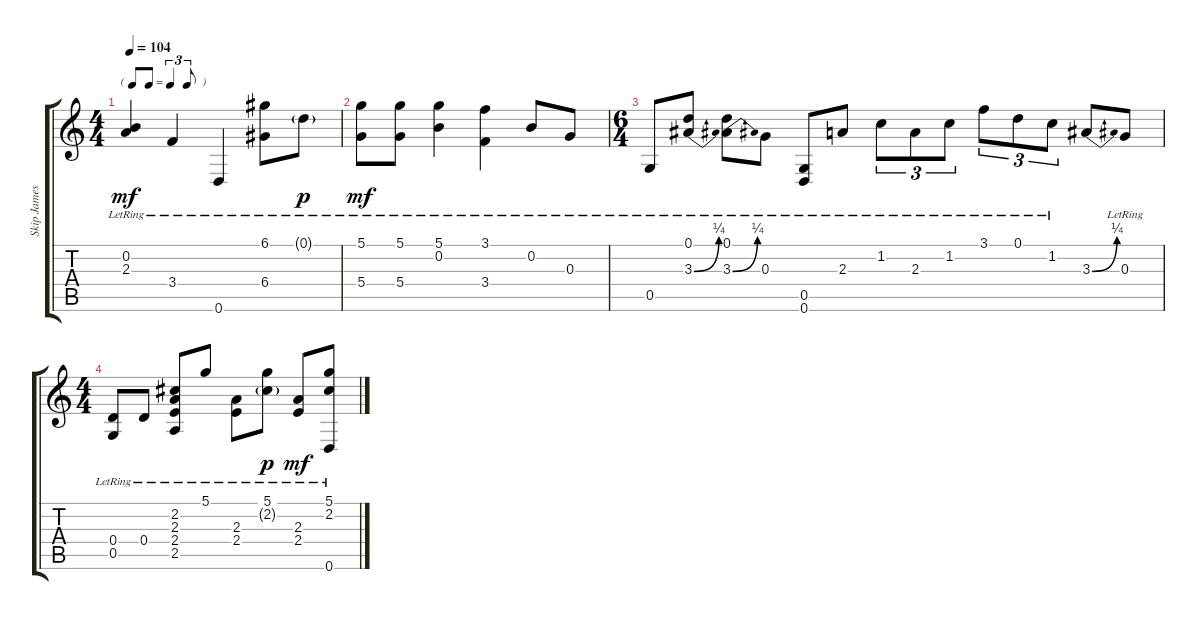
\track ("Skip James" "Skip James") {instrument acousticguitarsteel}
\staff {score tabs}
\tuning (D4 B3 G3 D3 G2 D2) {hide}
\ts (4 4)
\tf triplet8th
\tempo 104
\clef g2
\ks c
(0.2{lr} 2.3{lr}).4{dy mf} 3.4{lr}.4 0.6{lr}.4 (6.1{lr} 6.4{lr}).8 0.1{g lr}.8{dy p} |
(5.1{lr} 5.4{lr}).8{dy mf} (5.1{lr} 5.4{lr}).8 (5.1{lr} 0.2{lr}).4 (3.1{lr} 3.4{lr}).4 0.2{lr}.8 0.3{lr}.8 |
\ts (6 4)
0.5{lr}.8 (0.1{lr} 3.3{be (bend 0 0 60 1)}).8 (0.1{lr} 3.3{be (bend 0 0 60 1)}).8 0.3{lr}.8 (0.5{lr} 0.6{lr}).8 2.3{lr}.8 1.2{lr}.8{tu (3 2)} 2.3{lr}.8{tu (3 2)} 1.2{lr}.8{tu (3 2)} 3.1{lr}.8{tu (3 2)} 0.1{lr}.8{tu (3 2)} 1.2{lr}.8{tu (3 2)} 3.3{be (bend 0 0 60 1)}.8 0.3{lr}.8 |
\ts (4 4)
\section ("" "")
(0.4{lr} 0.5{lr}).8 0.4{lr}.8 (2.2{lr} 2.3{lr} 2.4{lr} 2.5{lr}).8 5.1{lr}.8 (2.3{lr} 2.4{lr}).8 (5.1{lr} 2.2{g lr}).8{dy p} (2.3{lr} 2.4{lr}).8{dy mf} (5.1{lr} 2.2{lr} 0.6{lr}).8
